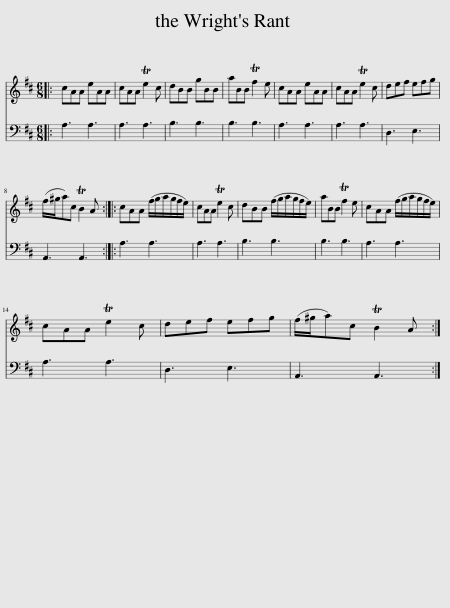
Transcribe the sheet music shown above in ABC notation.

X:1
%%score 1 2
L:1/8
M:6/8
I:linebreak $
K:D
V:1 treble
V:2 bass
V:1
|: cAA eAA | cAA Te2 c | dBB gBB | aBB Tf2 e | cAA eAA | %5
 cAA Te2 c | def efg |$ (f/^g/a)c TB2 A :: cAA (f/g/a/g/f/e/) | cAA Te2 c | %10
 dBB (f/g/a/g/f/e/) | aBB Tf2 e | cAA (f/g/a/g/f/e/) |$ cAA Te2 c | def efg | %15
 (f/^g/a)c TB2 A :| %16
V:2
|: A,3 A,3 | A,3 A,3 | B,3 B,3 | B,3 B,3 | A,3 A,3 | %5
 A,3 A,3 | D,3 E,3 |$ A,,3 A,,3 :: A,3 A,3 | A,3 A,3 | %10
 B,3 B,3 | B,3 B,3 | A,3 A,3 |$ A,3 A,3 | D,3 E,3 | %15
 A,,3 A,,3 :| %16
